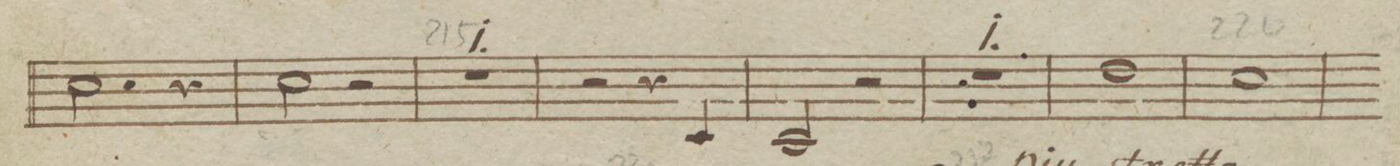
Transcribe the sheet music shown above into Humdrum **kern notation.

**kern
*I"Clarino Secondo in B.
*clefG2
*k[b-e-a-d-]
*met(c)
*M4/4
2.e-\
4r
=210
2e-\
2r
=211
1r
=212
2r
4r
4E-/
=213
2E-/
2r
=214
1r
=215
1f
=216
1e-
=217
*-
